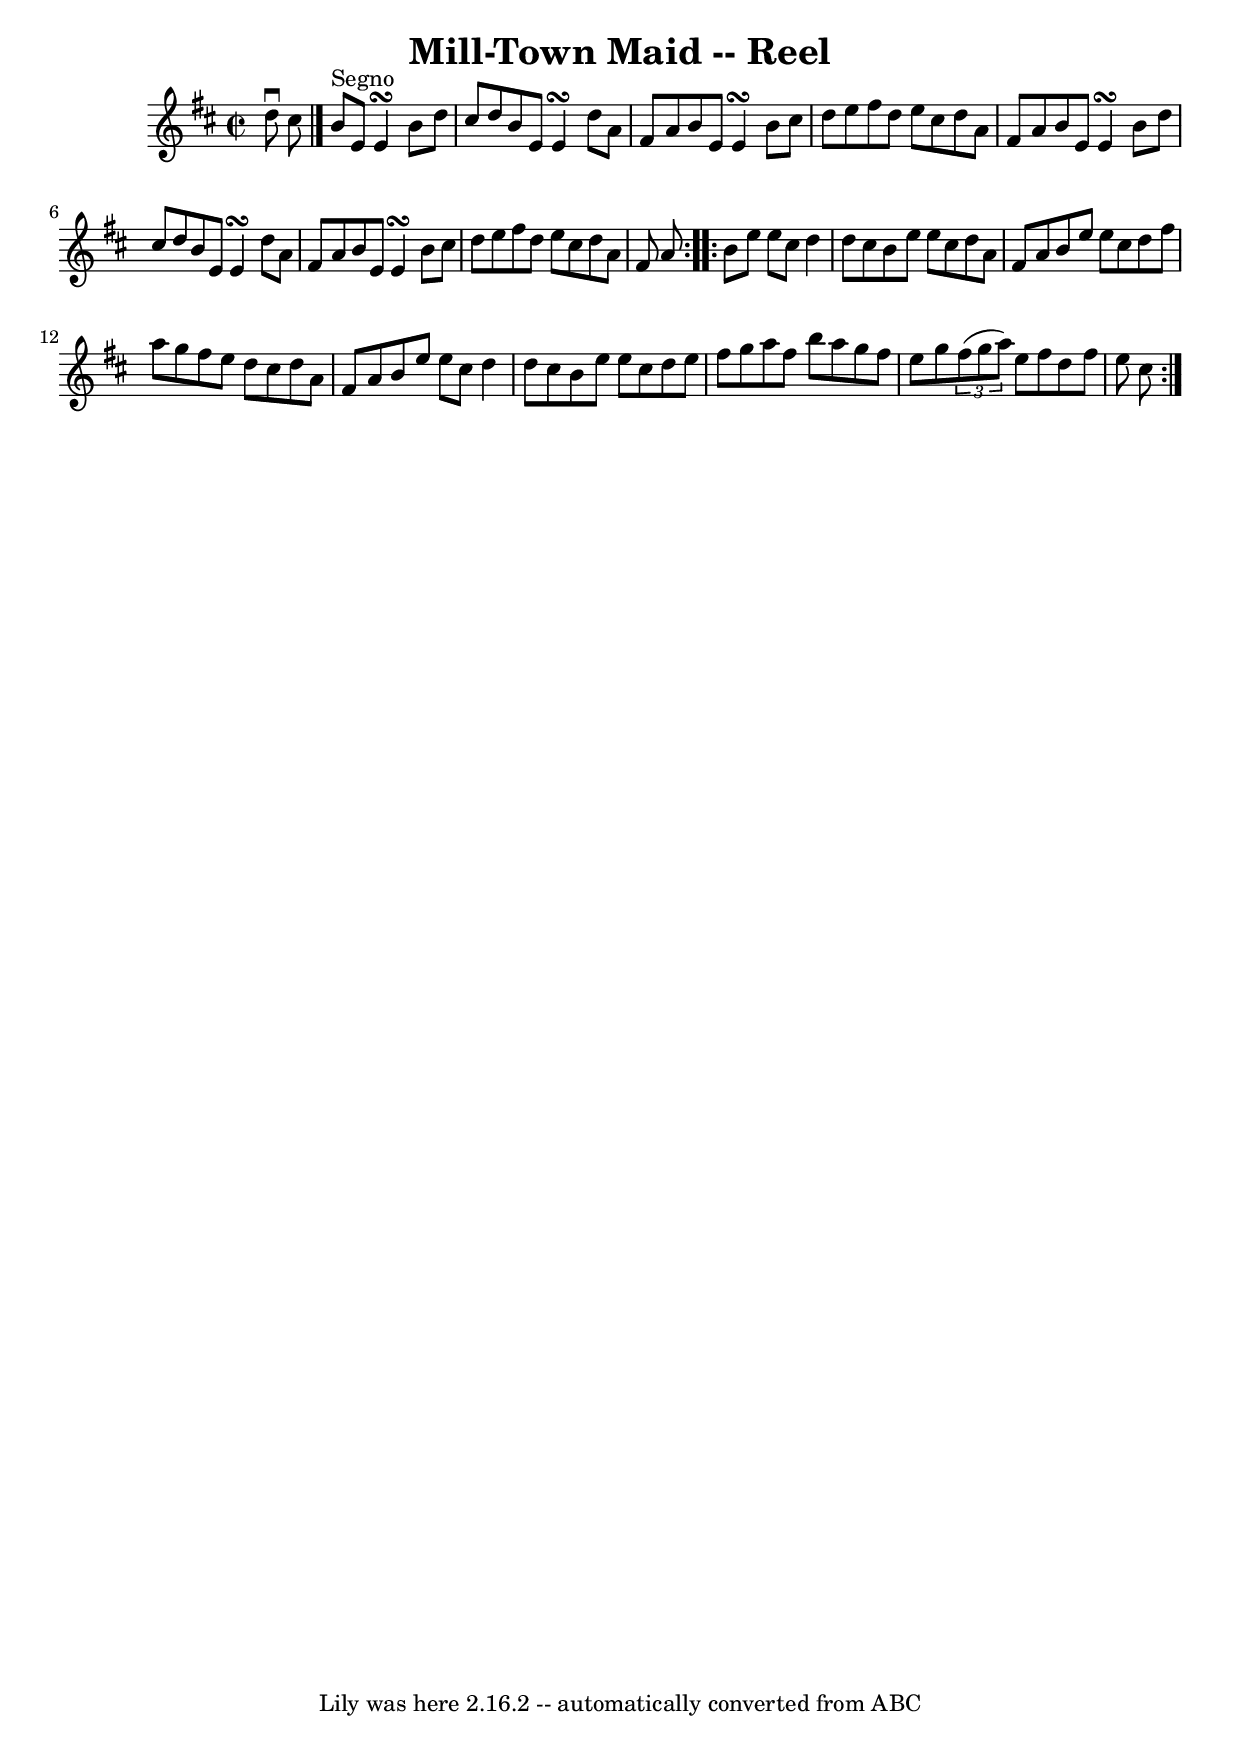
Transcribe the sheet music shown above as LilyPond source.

\version "2.7.40"
\include "Mammoth.ily"
\header {
	%% book = "Ryan's Mammoth Collection"
	crossRefNumber = "1"
	footnotes = ""
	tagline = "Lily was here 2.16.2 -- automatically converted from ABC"
	title = "Mill-Town Maid -- Reel"
}
voicedefault =  {


\repeat volta 2 {
\override Staff.TimeSignature #'style = #'C
 \time 2/2 \key a \mixolydian d''8^\downbow cis''8    \bar "|." b'8 
^"Segno" e'8 e'4\turn b'8 d''8 cis''8 d''8  |
 b'8    
e'8 e'4\turn d''8 a'8 fis'8 a'8  |
 b'8 e'8 e'4 
\turn b'8 cis''8 d''8 e''8  |
 fis''8 d''8 e''8    
cis''8 d''8 a'8 fis'8 a'8  |
 b'8 e'8 e'4\turn    
b'8 d''8 cis''8 d''8  |
 b'8 e'8 e'4\turn d''8 a'8 
 fis'8 a'8  |
 b'8 e'8 e'4\turn b'8 cis''8 d''8    
e''8  |
 fis''8 d''8 e''8 cis''8 d''8 a'8 fis'8    
a'8  }     \repeat volta 2 { b'8 e''8 e''8 cis''8 d''4 d''8    
cis''8  |
 b'8 e''8 e''8 cis''8 d''8 a'8 fis'8 a'8 
 |
 b'8 e''8 e''8 cis''8 d''8 fis''8 a''8 g''8  
|
 fis''8 e''8 d''8 cis''8 d''8 a'8 fis'8 a'8  
|
 b'8 e''8 e''8 cis''8 d''4 d''8 cis''8  |
  
 b'8 e''8 e''8 cis''8 d''8 e''8 fis''8 g''8  |
   
a''8 fis''8 b''8 a''8 g''8 fis''8 e''8 g''8  |
   
\times 2/3 { fis''8 (g''8 a''8) } e''8 fis''8 d''8 fis''8 
 e''8 cis''8    }   
}

\score{
    <<

	\context Staff="default"
	{
	    \voicedefault 
	}

    >>
	\layout {
	}
	\midi {}
}
